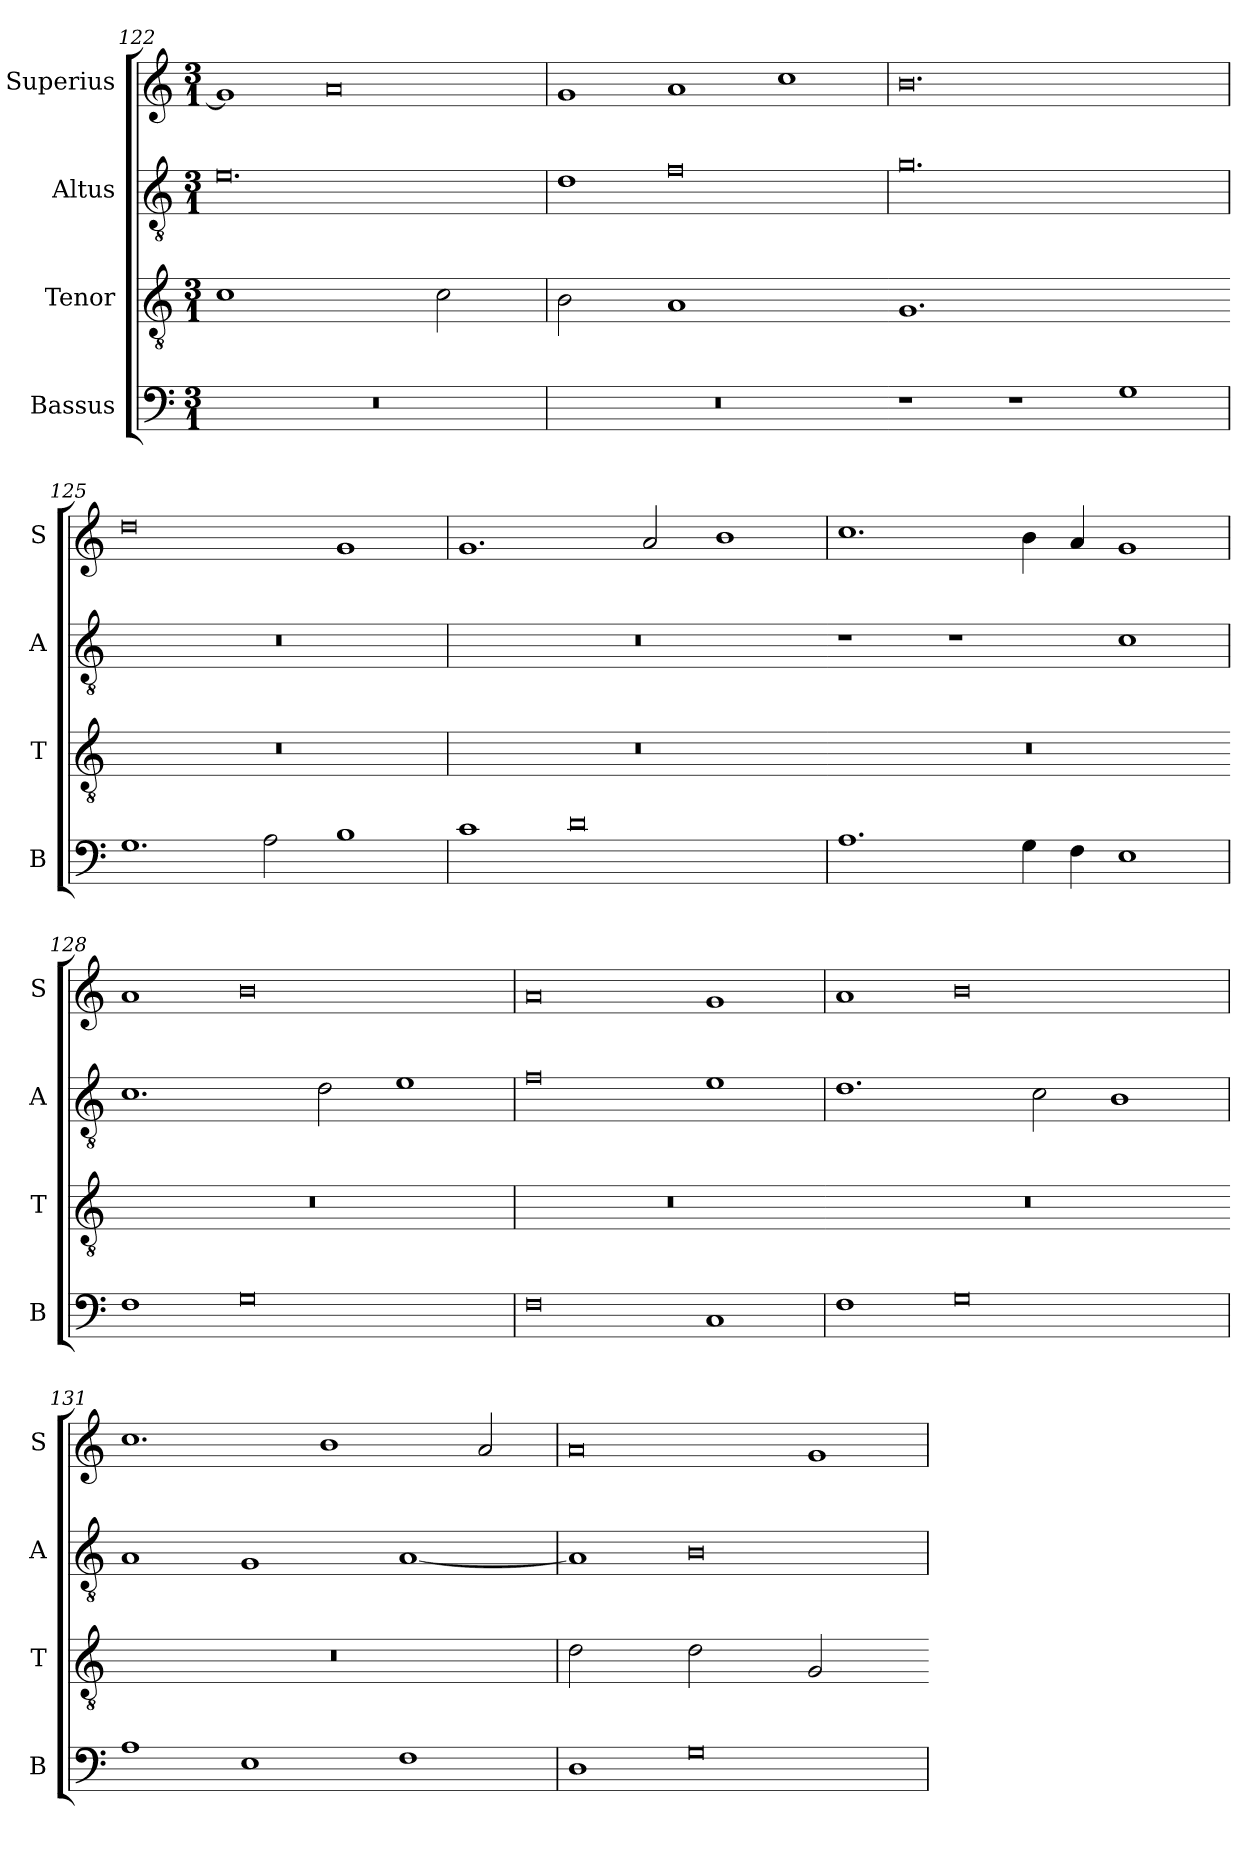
**kern	**kern	**kern	**kern
*part4	*part3	*part2	*part1
*staff4	*staff3	*staff2	*staff1
*I"Bassus	*I"Tenor	*I"Altus	*I"Superius
*I'B	*I'T	*I'A	*I'S
*clefF4	*clefGv2	*clefGv2	*clefG2
*k[]	*k[]	*k[]	*k[]
*M3/1	*M3/1	*M3/1	*M3/1
=122	=122	=122	=122
!	!LO:N:vis=1	!	!
0.r	0c	0.e	1g]
.	.	.	0a
!	!LO:N:vis=2	!	!
.	1c	.	.
=123	=123	=123	=123
!	!LO:N:vis=2	!	!
0.r	1B	1d	1g
!	!LO:N:vis=1	!	!
.	0A	0f	1a
.	.	.	1cc
=124	=124-	=124	=124
!	!LO:N:vis=1.	!	!
1r	0.G	0.g	0.b
1r	.	.	.
1G	.	.	.
=125	=125-	=125	=125
!	!LO:N:vis=1.	!	!
1.G	0.r	0.r	0dd
2A\	.	.	.
1B	.	.	1g
=126	=126	=126	=126
!	!LO:N:vis=1.	!	!
1c	0.r	0.r	1.g
0d	.	.	.
.	.	.	2a/
.	.	.	1b
=127	=127-	=127	=127
!	!LO:N:vis=1.	!	!
1.A	0.r	1r	1.cc
.	.	1r	.
4G\	.	.	4b\
4F\	.	.	4a/
1E	.	1c	1g
=128	=128-	=128	=128
!	!LO:N:vis=1.	!	!
1F	0.r	1.c	1a
0G	.	.	0b
.	.	2d\	.
.	.	1e	.
=129	=129	=129	=129
!	!LO:N:vis=1.	!	!
0F	0.r	0f	0a
1C	.	1e	1g
=130	=130-	=130	=130
!	!LO:N:vis=1.	!	!
1F	0.r	1.d	1a
0G	.	.	0b
.	.	2c\	.
.	.	1B	.
=131	=131-	=131	=131
!	!LO:N:vis=1.	!	!
1A	0.r	1A	1.cc
1E	.	1G	.
.	.	.	1b
1F	.	[1A	.
.	.	.	2a/
=132	=132	=132	=132
!	!LO:N:vis=2	!	!
1D	1d	1A]	0a
!	!LO:N:vis=2	!	!
0G	1d	0B	.
!	!LO:N:vis=2	!	!
.	1G	.	1g
=	=-	=	=
*-	*-	*-	*-
